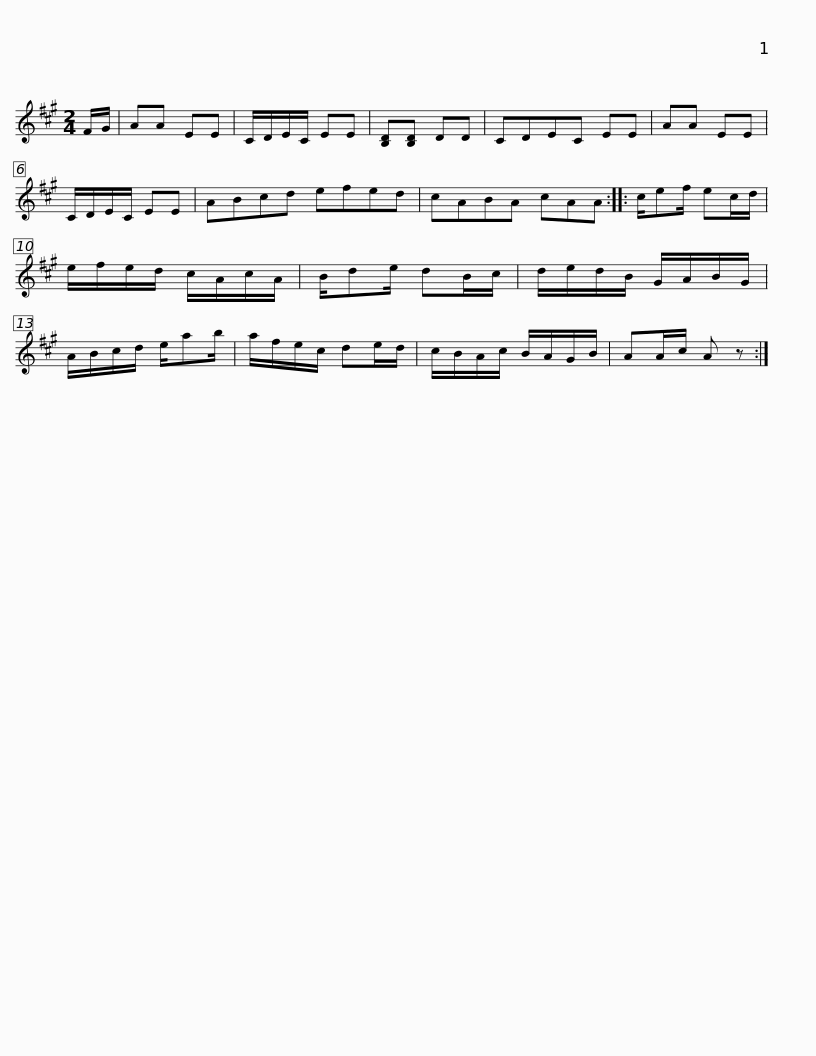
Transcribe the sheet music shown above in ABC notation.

X:1
L:1/8
M:2/4
I:linebreak $
K:A
V:1 treble
V:1
 F/G/ | AA EE | C/D/E/C/ EE | [B,D][B,D] DD | CDEC EE | %5
 AA EE | C/D/E/C/ EE | ABcd efed |$ cABA cAA :: c/ef/ ec/d/ | %10
 e/f/e/d/ c/A/c/A/ | B/de/ dB/c/ | d/e/d/B/ G/A/B/G/ | A/B/c/d/ e/ab/ |$ a/f/e/c/ de/d/ | %15
 c/B/A/c/ B/A/G/B/ | AA/c/ A z :| %17
